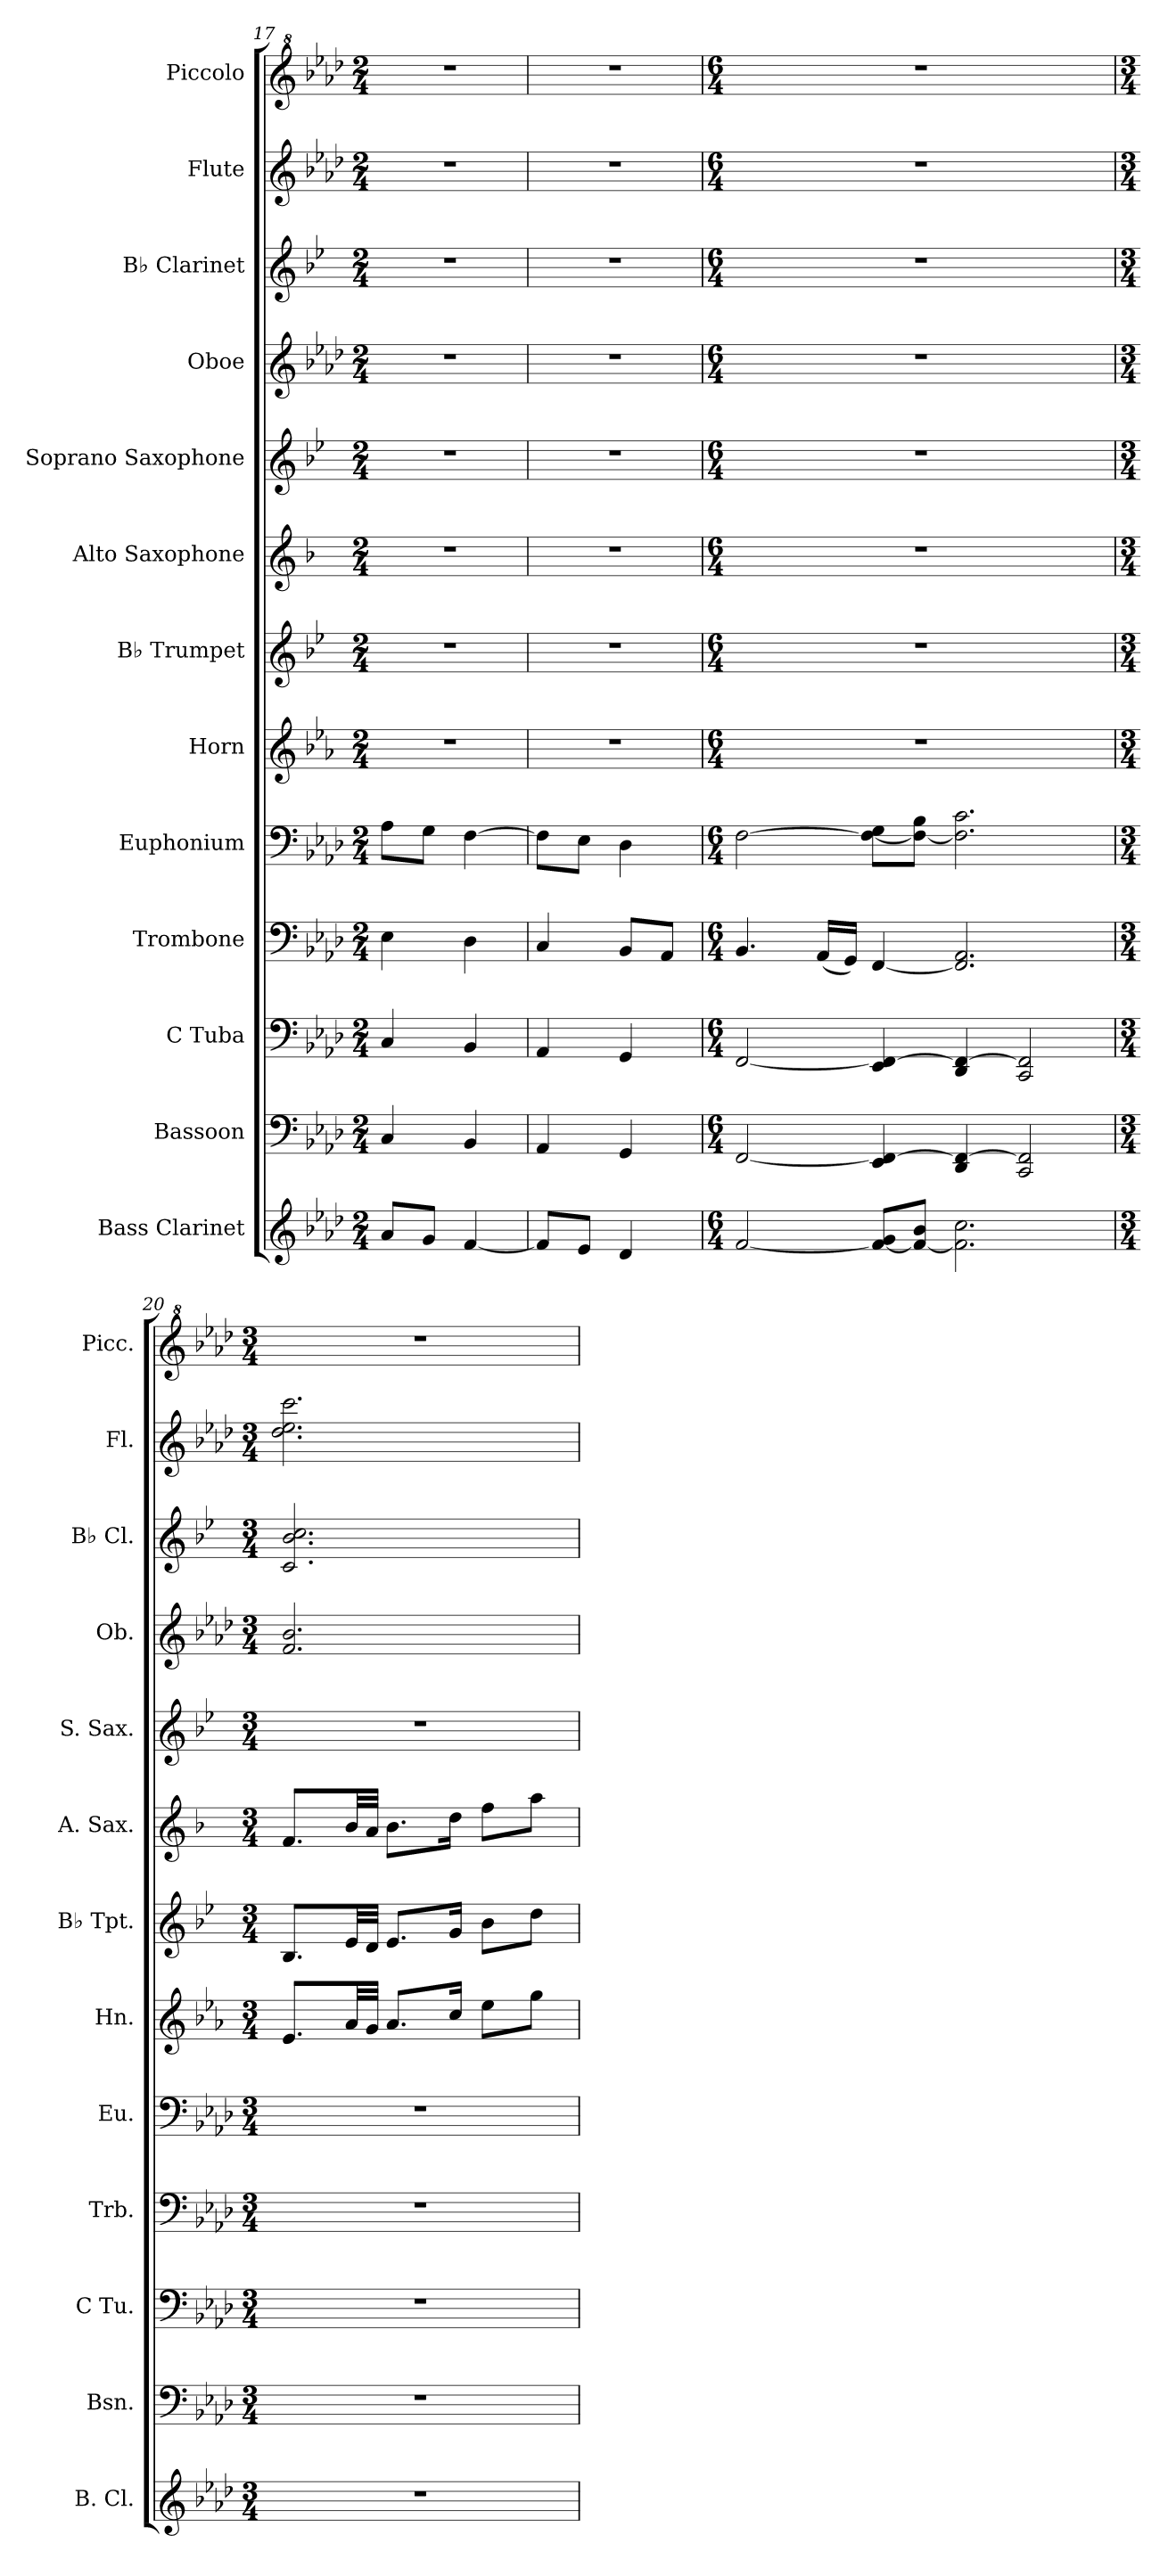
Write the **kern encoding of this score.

**kern	**kern	**kern	**kern	**kern	**kern	**kern	**kern	**kern	**kern	**kern	**kern	**kern
*part13	*part12	*part11	*part10	*part9	*part8	*part7	*part6	*part5	*part4	*part3	*part2	*part1
*staff13	*staff12	*staff11	*staff10	*staff9	*staff8	*staff7	*staff6	*staff5	*staff4	*staff3	*staff2	*staff1
*I"Bass Clarinet	*I"Bassoon	*I"C Tuba	*I"Trombone	*I"Euphonium	*I"Horn	*I"B♭ Trumpet	*I"Alto Saxophone	*I"Soprano Saxophone	*I"Oboe	*I"B♭ Clarinet	*I"Flute	*I"Piccolo
*I'B. Cl.	*I'Bsn.	*I'C Tu.	*I'Trb.	*I'Eu.	*I'Hn.	*I'B♭ Tpt.	*I'A. Sax.	*I'S. Sax.	*I'Ob.	*I'B♭ Cl.	*I'Fl.	*I'Picc.
*clefG2	*clefF4	*clefF4	*clefF4	*clefF4	*clefG2	*clefG2	*clefG2	*clefG2	*clefG2	*clefG2	*clefG2	*clefG^2
*ITrd8c14	*	*	*	*	*ITrd4c7	*ITrd1c2	*ITrd5c9	*ITrd1c2	*	*ITrd1c2	*	*ITrd-7c-12
*k[b-e-a-d-]	*k[b-e-a-d-]	*k[b-e-a-d-]	*k[b-e-a-d-]	*k[b-e-a-d-]	*k[b-e-a-d-]	*k[b-e-a-d-]	*k[b-e-a-d-]	*k[b-e-a-d-]	*k[b-e-a-d-]	*k[b-e-a-d-]	*k[b-e-a-d-]	*k[b-e-a-d-]
*A-:	*A-:	*A-:	*A-:	*A-:	*A-:	*A-:	*A-:	*A-:	*A-:	*A-:	*A-:	*A-:
*M2/4	*M2/4	*M2/4	*M2/4	*M2/4	*M2/4	*M2/4	*M2/4	*M2/4	*M2/4	*M2/4	*M2/4	*M2/4
=17	=17	=17	=17	=17	=17	=17	=17	=17	=17	=17	=17	=17
8A-/L	4C/	4C/	4E-\	8A-\L	2r	2r	2r	2r	2r	2r	2r	2r
8G/J	.	.	.	8G\J	.	.	.	.	.	.	.	.
[4F/	4BB-/	4BB-/	4D-\	[4F\	.	.	.	.	.	.	.	.
=18	=18	=18	=18	=18	=18	=18	=18	=18	=18	=18	=18	=18
8F/L]	4AA-/	4AA-/	4C/	8F\L]	2r	2r	2r	2r	2r	2r	2r	2r
8E-/J	.	.	.	8E-\J	.	.	.	.	.	.	.	.
4D-/	4GG/	4GG/	8BB-/L	4D-\	.	.	.	.	.	.	.	.
.	.	.	8AA-/J	.	.	.	.	.	.	.	.	.
!!LO:PB:g=z
=19	=19	=19	=19	=19	=19	=19	=19	=19	=19	=19	=19	=19
*M6/4	*M6/4	*M6/4	*M6/4	*M6/4	*M6/4	*M6/4	*M6/4	*M6/4	*M6/4	*M6/4	*M6/4	*M6/4
[2F/	[2FF/	[2FF/	4.BB-/	[2F\	1.r	1.r	1.r	1.r	1.r	1.r	1.r	1.r
.	.	.	(16AA-/LL	.	.	.	.	.	.	.	.	.
.	.	.	16GG/JJ)	.	.	.	.	.	.	.	.	.
8F/_ 8G/L	4EE-/ 4FF/_	4EE-/ 4FF/_	[4FF/	8F\_ 8G\L	.	.	.	.	.	.	.	.
8F/_ 8B-/J	.	.	.	8F\_ 8B-\J	.	.	.	.	.	.	.	.
2.F\] 2.c\	4DD-/ 4FF/_	4DD-/ 4FF/_	2.FF/] 2.AA-/	2.F\] 2.c\	.	.	.	.	.	.	.	.
.	2CC/ 2FF/]	2CC/ 2FF/]	.	.	.	.	.	.	.	.	.	.
=20	=20	=20	=20	=20	=20	=20	=20	=20	=20	=20	=20	=20
*M3/4	*M3/4	*M3/4	*M3/4	*M3/4	*M3/4	*M3/4	*M3/4	*M3/4	*M3/4	*M3/4	*M3/4	*M3/4
2.r	2.r	2.r	2.r	2.r	8.A-/L	8.A-/L	8.A-/L	2.r	2.f/ 2.b-/	2.B-/ 2.a-/ 2.b-/	2.dd-\ 2.ee-\ 2.ccc\	2.r
.	.	.	.	.	32d-/LL	32d-/LL	32d-/LL	.	.	.	.	.
.	.	.	.	.	32c/JJJ	32c/JJJ	32c/JJJ	.	.	.	.	.
.	.	.	.	.	8.d-/L	8.d-/L	8.d-\L	.	.	.	.	.
.	.	.	.	.	16f/Jk	16f/Jk	16f\Jk	.	.	.	.	.
.	.	.	.	.	8a-\L	8a-\L	8a-\L	.	.	.	.	.
.	.	.	.	.	8cc\J	8cc\J	8cc\J	.	.	.	.	.
=	=	=	=	=	=	=	=	=	=	=	=	=
*-	*-	*-	*-	*-	*-	*-	*-	*-	*-	*-	*-	*-
